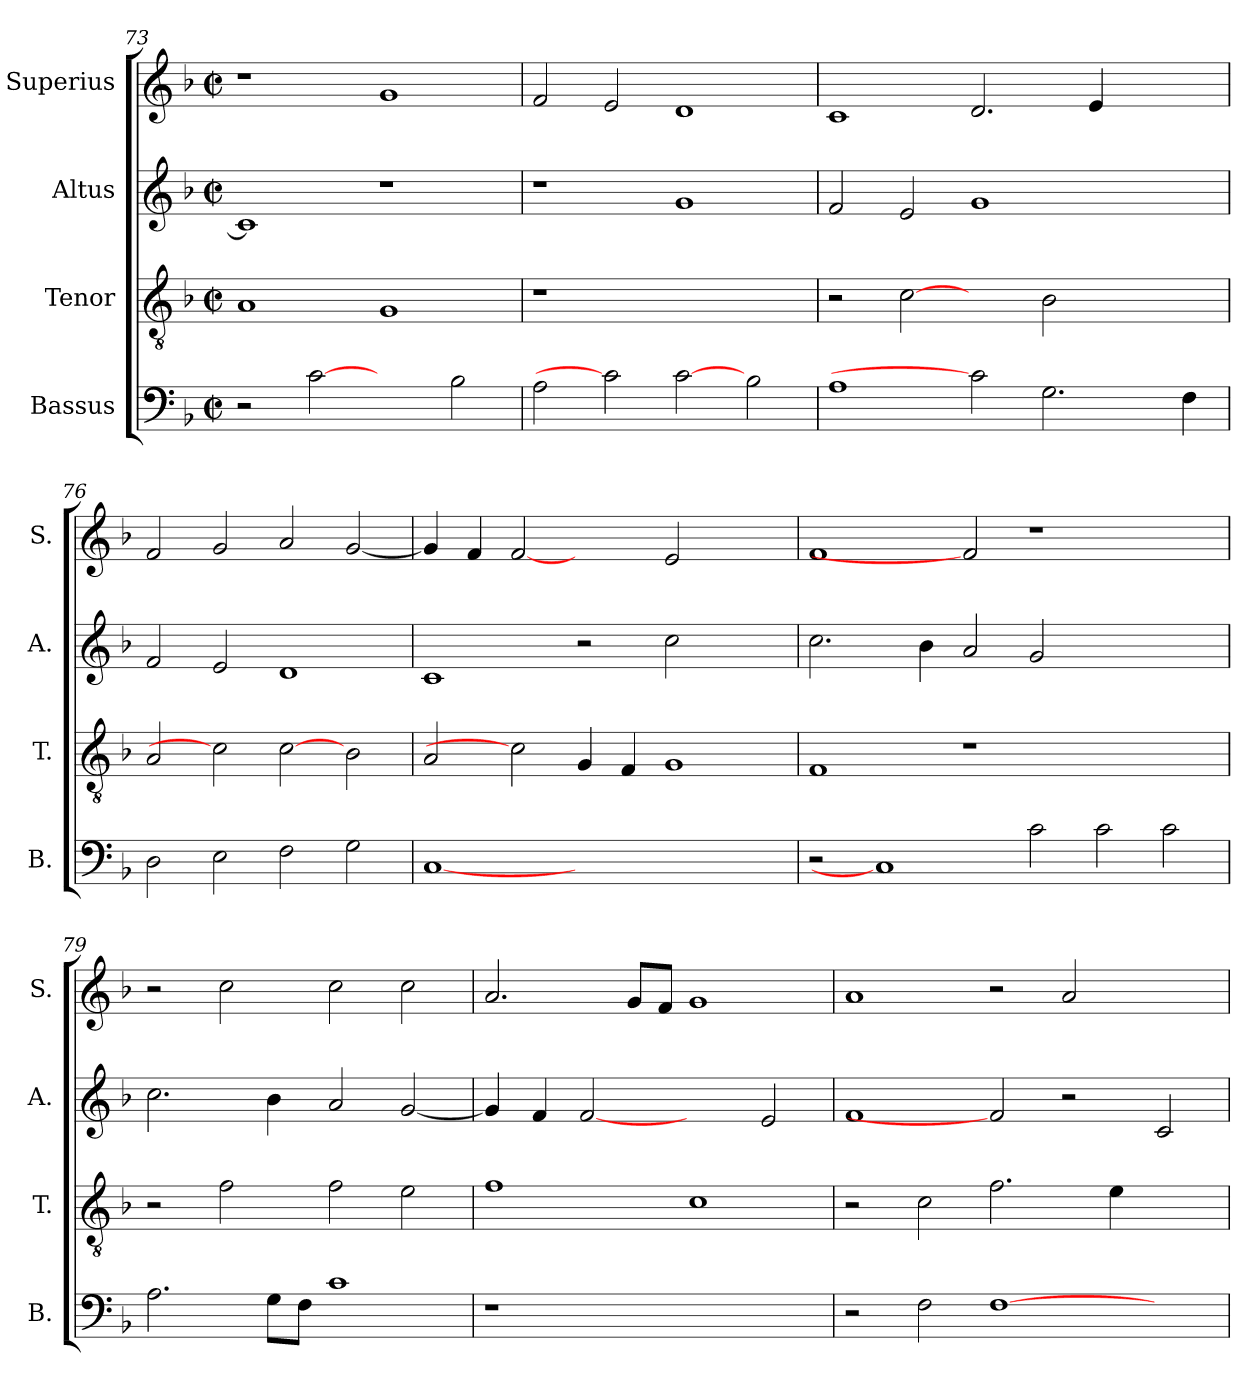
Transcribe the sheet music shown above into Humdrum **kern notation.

**kern	**kern	**kern	**kern
*part4	*part3	*part2	*part1
*staff4	*staff3	*staff2	*staff1
*I"Bassus	*I"Tenor	*I"Altus	*I"Superius
*I'B.	*I'T.	*I'A.	*I'S.
*clefF4	*clefGv2	*clefG2	*clefG2
*	*ITrd7c12	*	*
*k[b-]	*k[b-]	*k[b-]	*k[b-]
*F:	*F:	*F:	*F:
*M2/2	*M2/2	*M2/2	*M2/2
*met(c|)	*met(c|)	*met(c|)	*met(c|)
=73	=73	=73	=73
2r	1AAi	1ci]	1r
[2ci	.	.	.
2ryy	1GGi	1r	1gi
2B-i\	.	.	.
=74	=74	=74	=74
!	!LO:N:vis=1	!	!
2Ai\	1r	1r	2fi/
2ci]	.	.	2ei/
[2ci	1ryy	1gi	1di
2B-i\	.	.	.
!!LO:LB:g=z
=75	=75	=75	=75
1Ai	2r	2fi/	1ci
.	[2Ci	2ei/	.
2ci]	2ryy	1gi	2.di/
2.Gi\	2BB-i\	.	.
.	.	.	4ei/
.	2ryy	2ryy	2ryy
4Fi\	.	.	.
=76	=76	=76	=76
2Di\	2AAi/	2fi/	2fi/
2Ei\	2Ci]	2ei/	2gi/
2Fi\	[2Ci	1di	2ai/
2Gi\	2BB-i\	.	[<2gi/
=77	=77	=77	=77
[1Ci	2AAi/	1ci	4gi/]
.	.	.	4fi/
.	2Ci]	.	[2fi
1.ryy	4GGi/	2r	2ryy
.	4FFi/	.	.
.	1GGi	2cci\	2ei/
.	.	2ryy	2ryy
=78	=78	=78	=78
2r	1FFi	2.cci\	1fi
1Ci]	.	.	.
.	.	4b-i\	.
.	1r	2ai/	2fi]
2ci\	.	2gi/	1r
2ci\	1ryy	1ryy	.
2ci\	.	.	2ryy
=79	=79	=79	=79
2.Ai\	2r	2.cci\	2r
.	2Fi\	.	2cci\
8Gi\L	.	4b-i\	.
8Fi\J	.	.	.
1ci	2Fi\	2ai/	2cci\
.	2Ei\	[<2gi/	2cci\
!!LO:LB:g=z
=80	=80	=80	=80
!LO:N:vis=1	!	!	!
1r	1Fi	4gi/]	2.ai/
.	.	4fi/	.
.	.	[2fi	.
.	.	.	8gi/L
.	.	.	8fi/J
1ryy	1Ci	2ryy	1gi
.	.	2ei/	.
=81	=81	=81	=81
2r	2r	1fi	1ai
2Fi\	2Ci\	.	.
[>1Fi	2.Fi\	2fi]	2r
.	.	2r	2ai/
.	4Ei\	.	.
2ryy	2ryy	2ci/	2ryy
=	=	=	=
*-	*-	*-	*-
